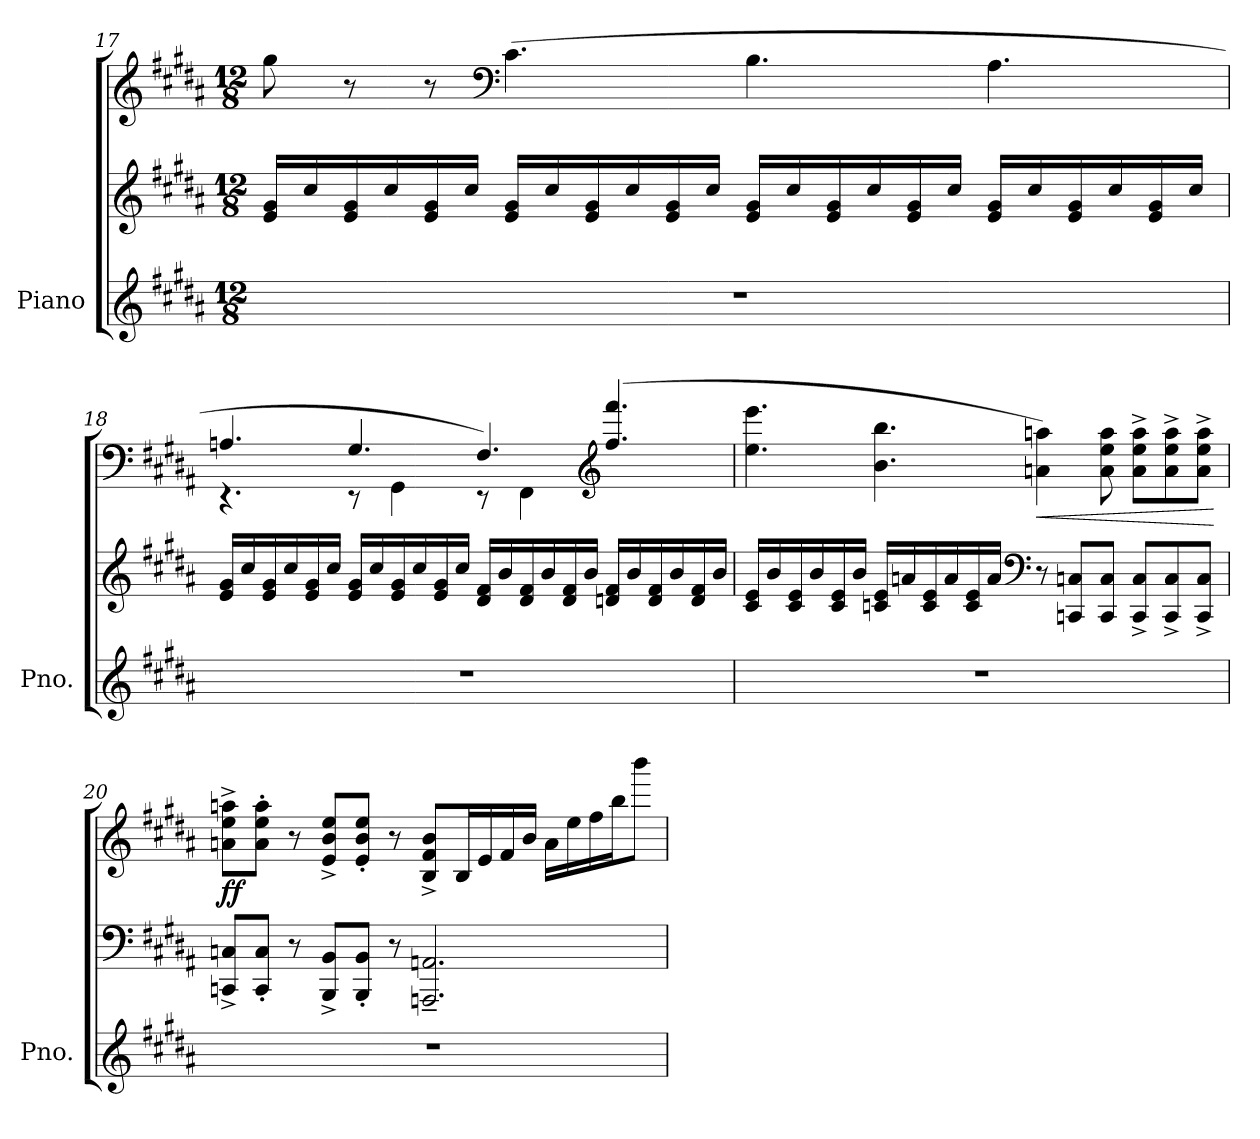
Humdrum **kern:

**kern	**kern	**kern	**dynam
*part1	*part1	*part1	*part1
*staff3	*staff2	*staff1	*staff1/2/3
*I"Piano	*	*	*
*I'Pno.	*	*	*
*clefG2	*clefG2	*clefG2	*
*k[f#c#g#d#a#]	*k[f#c#g#d#a#]	*k[f#c#g#d#a#]	*
*M12/8	*M12/8	*M12/8	*
=17	=17	=17	=17
1.r	16e/ 16g#/LL	8gg#\	.
.	16cc#/	.	.
.	16e/ 16g#/	8r	.
.	16cc#/	.	.
.	16e/ 16g#/	8r	.
.	16cc#/JJ	.	.
*	*	*clefF4	*
.	16e/ 16g#/LL	(>4.c#\	.
.	16cc#/	.	.
.	16e/ 16g#/	.	.
.	16cc#/	.	.
.	16e/ 16g#/	.	.
.	16cc#/JJ	.	.
.	16e/ 16g#/LL	4.B\	.
.	16cc#/	.	.
.	16e/ 16g#/	.	.
.	16cc#/	.	.
.	16e/ 16g#/	.	.
.	16cc#/JJ	.	.
.	16e/ 16g#/LL	4.A#\	.
.	16cc#/	.	.
.	16e/ 16g#/	.	.
.	16cc#/	.	.
.	16e/ 16g#/	.	.
.	16cc#/JJ	.	.
!!LO:PB:g=z
=18	=18	=18	=18
*	*	*^	*
1.r	16e/ 16g#/LL	4.An/	4.r	.
.	16cc#/	.	.	.
.	16e/ 16g#/	.	.	.
.	16cc#/	.	.	.
.	16e/ 16g#/	.	.	.
.	16cc#/JJ	.	.	.
.	16e/ 16g#/LL	4.G#/	8r	.
.	16cc#/	.	.	.
.	16e/ 16g#/	.	4GG#\	.
.	16cc#/	.	.	.
.	16e/ 16g#/	.	.	.
.	16cc#/JJ	.	.	.
.	16d#/ 16f#/LL	4.F#/)	8r	.
.	16b/	.	.	.
.	16d#/ 16f#/	.	4FF#\	.
.	16b/	.	.	.
.	16d#/ 16f#/	.	.	.
.	16b/JJ	.	.	.
*	*	*clefG2	*	*
.	16dn/ 16f#/LL	(>4.ff#/ 4.fff#/	4.ryy	.
.	16b/	.	.	.
.	16d/ 16f#/	.	.	.
.	16b/	.	.	.
.	16d/ 16f#/	.	.	.
.	16b/JJ	.	.	.
*	*	*v	*v	*
=19	=19	=19	=19
1.r	16c#/ 16e/LL	4.ee\ 4.eee\	.
.	16b/	.	.
.	16c#/ 16e/	.	.
.	16b/	.	.
.	16c#/ 16e/	.	.
.	16b/JJ	.	.
.	16cn/ 16e/LL	4.b\ 4.bb\	.
.	16an/	.	.
.	16c/ 16e/	.	.
.	16a/	.	.
.	16c/ 16e/	.	.
.	16a/JJ	.	.
*	*clefF4	*	*
!	!	!	!LO:HP:b
.	8r	4an\ 4aan\)	<
.	8CCn/ 8Cn/L	.	.
.	8CC/ 8C/J	8a\ 8ee\ 8aa\	.
.	8CC/^ 8C/^L	8a\^ 8ee\^ 8aa\^L	.
.	8CC/^ 8C/^	8a\^ 8ee\^ 8aa\^	.
.	8CC/^ 8C/^J	8a\^ 8ee\^ 8aa\^J	.
.	.	.	[
!!LO:LB:g=z
=20	=20	=20	=20
!	!	!	!LO:DY:b
1.r	8CCn/^ 8Cn/^L	8an\^ 8ee\^ 8aan\^L	ff
.	8CC/' 8C/'J	8a\' 8ee\' 8aa\'J	.
.	8r	8r	.
.	8BBB/^ 8BB/^L	8e/^ 8b/^ 8ee/^L	.
.	8BBB/' 8BB/'J	8e/' 8b/' 8ee/'J	.
.	8r	8r	.
.	2.AAAn/~ 2.AAn/~	8B/^ 8f#/^ 8b/^L	.
.	.	16B/L	.
.	.	16e/	.
.	.	16f#/	.
.	.	16b/JJ	.
.	.	16a\LL	.
.	.	16ee\	.
.	.	16ff#\	.
.	.	16bb\J	.
.	.	8bbb\J	.
=	=	=	=
*-	*-	*-	*-
